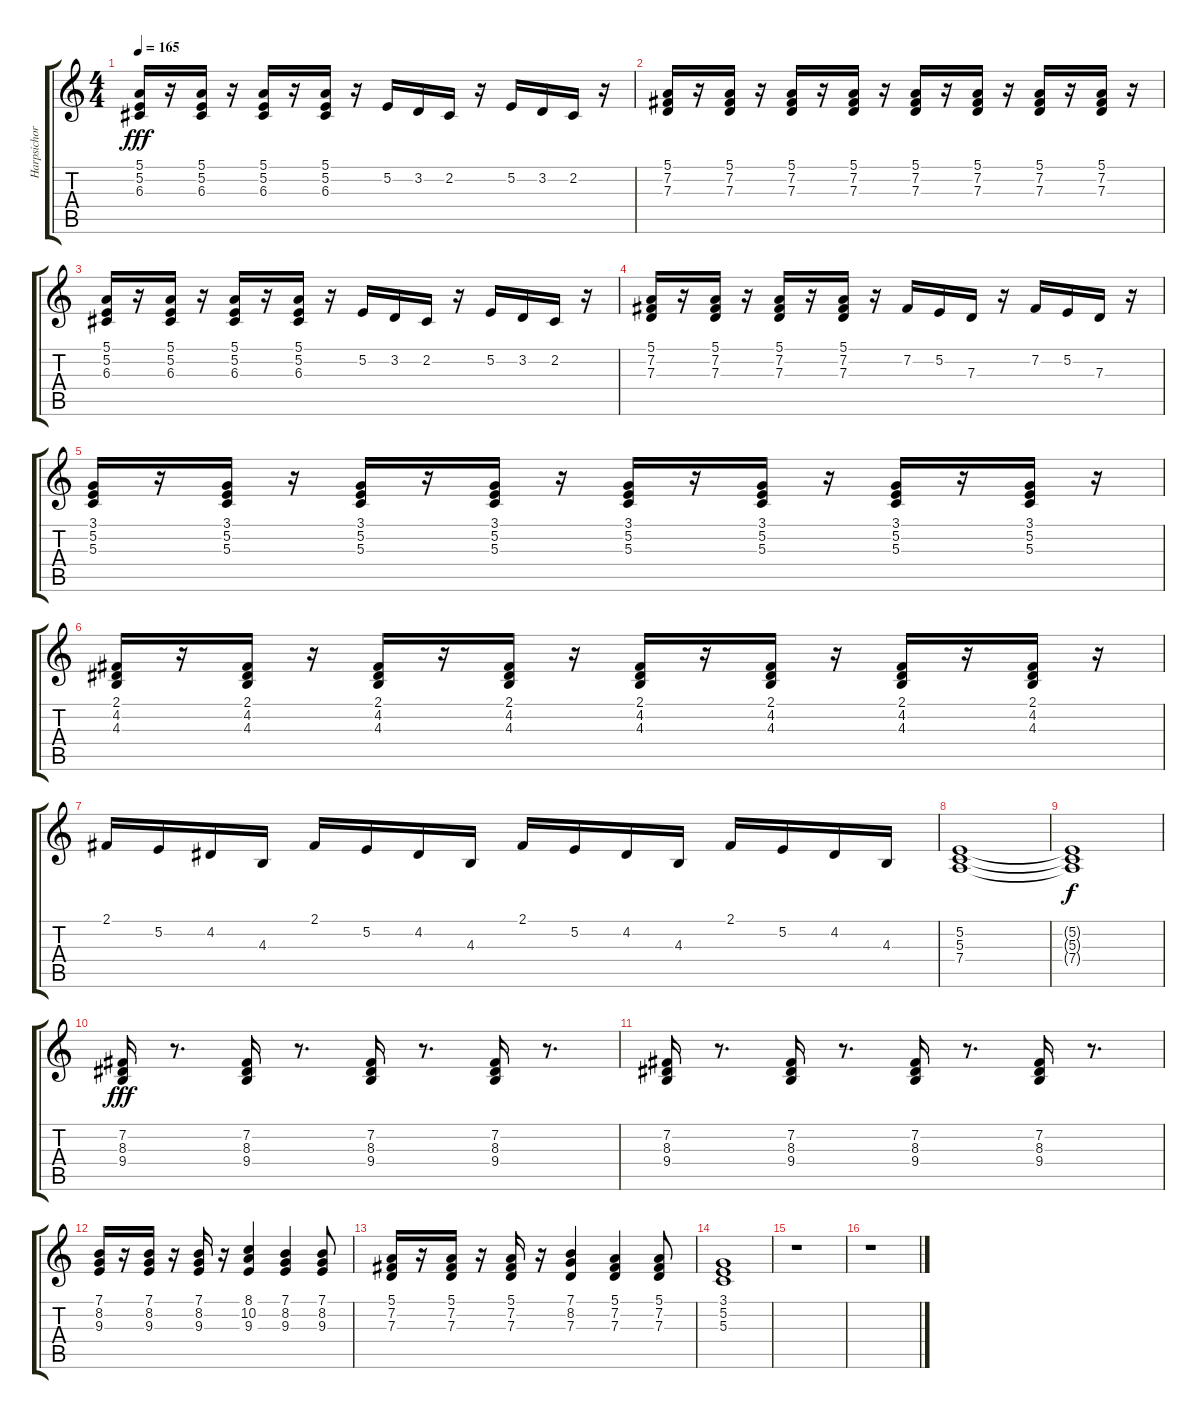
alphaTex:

\track ("Harpsichord" "Harpsichor") {instrument harpsichord}
\staff {score tabs}
\tuning (E4 B3 G3 D3 A2 E2) {hide}
\ts (4 4)
\tempo 165
\clef g2
\ks c
(5.1 5.2 6.3).16{dy fff} r.16 (5.1 5.2 6.3).16 r.16 (5.1 5.2 6.3).16 r.16 (5.1 5.2 6.3).16 r.16 5.2.16 3.2.16 2.2.16 r.16 5.2.16 3.2.16 2.2.16 r.16 |
(5.1 7.2 7.3).16 r.16 (5.1 7.2 7.3).16 r.16 (5.1 7.2 7.3).16 r.16 (5.1 7.2 7.3).16 r.16 (5.1 7.2 7.3).16 r.16 (5.1 7.2 7.3).16 r.16 (5.1 7.2 7.3).16 r.16 (5.1 7.2 7.3).16 r.16 |
(5.1 5.2 6.3).16 r.16 (5.1 5.2 6.3).16 r.16 (5.1 5.2 6.3).16 r.16 (5.1 5.2 6.3).16 r.16 5.2.16 3.2.16 2.2.16 r.16 5.2.16 3.2.16 2.2.16 r.16 |
(5.1 7.2 7.3).16 r.16 (5.1 7.2 7.3).16 r.16 (5.1 7.2 7.3).16 r.16 (5.1 7.2 7.3).16 r.16 7.2.16 5.2.16 7.3.16 r.16 7.2.16 5.2.16 7.3.16 r.16 |
(3.1 5.2 5.3).16 r.16 (3.1 5.2 5.3).16 r.16 (3.1 5.2 5.3).16 r.16 (3.1 5.2 5.3).16 r.16 (3.1 5.2 5.3).16 r.16 (3.1 5.2 5.3).16 r.16 (3.1 5.2 5.3).16 r.16 (3.1 5.2 5.3).16 r.16 |
(2.1 4.2 4.3).16 r.16 (2.1 4.2 4.3).16 r.16 (2.1 4.2 4.3).16 r.16 (2.1 4.2 4.3).16 r.16 (2.1 4.2 4.3).16 r.16 (2.1 4.2 4.3).16 r.16 (2.1 4.2 4.3).16 r.16 (2.1 4.2 4.3).16 r.16 |
2.1.16 5.2.16 4.2.16 4.3.16 2.1.16 5.2.16 4.2.16 4.3.16 2.1.16 5.2.16 4.2.16 4.3.16 2.1.16 5.2.16 4.2.16 4.3.16 |
(5.2 5.3 7.4).1 |
(5.2{t} 5.3{t} 7.4{t}).1{dy f} |
(7.2 8.3 9.4).16{dy fff} r.8{d} (7.2 8.3 9.4).16 r.8{d} (7.2 8.3 9.4).16 r.8{d} (7.2 8.3 9.4).16 r.8{d} |
(7.2 8.3 9.4).16 r.8{d} (7.2 8.3 9.4).16 r.8{d} (7.2 8.3 9.4).16 r.8{d} (7.2 8.3 9.4).16 r.8{d} |
(7.1 8.2 9.3).16 r.16 (7.1 8.2 9.3).16 r.16 (7.1 8.2 9.3).16 r.16 (8.1 10.2 9.3).4 (7.1 8.2 9.3).4 (7.1 8.2 9.3).8 |
(5.1 7.2 7.3).16 r.16 (5.1 7.2 7.3).16 r.16 (5.1 7.2 7.3).16 r.16 (7.1 8.2 7.3).4 (5.1 7.2 7.3).4 (5.1 7.2 7.3).8 |
(3.1 5.2 5.3).1 |
r.1 |
r.1
